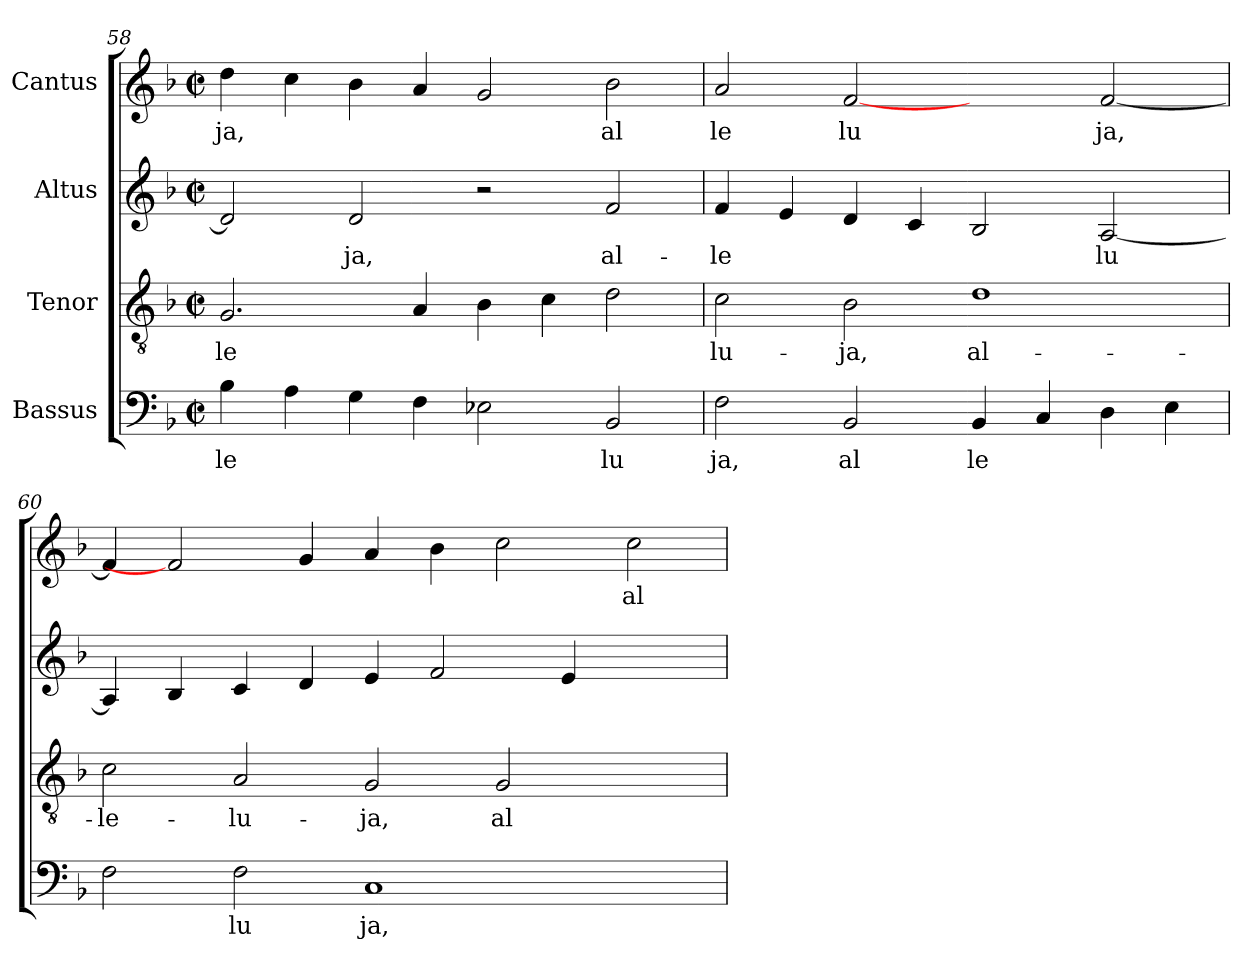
**kern	**text	**kern	**text	**kern	**text	**kern	**text
*part4	*part4	*part3	*part3	*part2	*part2	*part1	*part1
*staff4	*staff4	*staff3	*staff3	*staff2	*staff2	*staff1	*staff1
*I"Bassus	*	*I"Tenor	*	*I"Altus	*	*I"Cantus	*
*clefF4	*	*clefGv2	*	*clefG2	*	*clefG2	*
*k[b-]	*	*k[b-]	*	*k[b-]	*	*k[b-]	*
*F:	*	*F:	*	*F:	*	*F:	*
*M2/2	*	*M2/2	*	*M2/2	*	*M2/2	*
*met(c|)	*	*met(c|)	*	*met(c|)	*	*met(c|)	*
=58	=58	=58	=58	=58	=58	=58	=58
!	!LO:LY:b:cj	!	!LO:LY:b:cj	!	!LO:LY:b:cj	!	!LO:LY:b:cj
4B-\	le	2.G/	-le-	2d/]	--	4dd\	ja,
!	!LO:LY:b:cj	!	!	!	!	!	!LO:LY:b:cj
4A\	.	.	.	.	.	4cc\	.
!	!LO:LY:b:cj	!	!	!	!LO:LY:b:cj	!	!LO:LY:b:cj
4G\	.	.	.	2d/	-ja,	4b-\	.
!	!LO:LY:b:cj	!	!LO:LY:b:cj	!	!	!	!LO:LY:b:cj
4F\	.	4A/	--	.	.	4a/	.
!	!LO:LY:b:cj	!	!LO:LY:b:cj	!	!	!	!LO:LY:b:cj
2E-X\	.	4B-\	--	2r	.	2g/	.
!	!	!	!LO:LY:b:cj	!	!	!	!
.	.	4c\	--	.	.	.	.
!	!LO:LY:b:cj	!	!LO:LY:b:cj	!	!LO:LY:b:cj	!	!LO:LY:b:cj
2BB-/	lu	2d\	--	2f/	al-	2b-\	al
!!LO:PB:g=z
=59	=59	=59	=59	=59	=59	=59	=59
!	!LO:LY:b:cj	!	!LO:LY:b:cj	!	!LO:LY:b:cj	!	!LO:LY:b:cj
2F\	ja,	2c\	-lu-	4f/	-le-	2a/	le
!	!	!	!	!	!LO:LY:b:cj	!	!
.	.	.	.	4e/	--	.	.
!	!LO:LY:b:cj	!	!LO:LY:b:cj	!	!LO:LY:b:cj	!	!LO:LY:b:cj
2BB-/	al	2B-\	-ja,	4d/	--	[2f	lu
!	!	!	!	!	!LO:LY:b:cj	!	!
.	.	.	.	4c/	--	.	.
!	!LO:LY:b:cj	!	!LO:LY:b:cj	!	!LO:LY:b:cj	!	!
4BB-/	le	1d	al-	2B-/	--	2ryy	.
!	!LO:LY:b:cj	!	!	!	!	!	!
4C/	.	.	.	.	.	.	.
!	!LO:LY:b:cj	!	!	!	!LO:LY:b:cj	!	!LO:LY:b:cj
4D\	.	.	.	[<2A/	-lu-	[<2f/	ja,
!	!LO:LY:b:cj	!	!	!	!	!	!
4E\	.	.	.	.	.	.	.
=60	=60	=60	=60	=60	=60	=60	=60
!	!LO:LY:b:cj	!	!LO:LY:b:cj	!	!LO:LY:b:cj	!	!LO:LY:b:cj
2F\	.	2c\	-le-	4A/]	--	4f/]	.
!	!	!	!	!	!LO:LY:b:cj	!	!
.	.	.	.	4B-/	--	2f]	.
!	!LO:LY:b:cj	!	!LO:LY:b:cj	!	!LO:LY:b:cj	!	!
2F\	lu	2A/	-lu-	4c/	--	.	.
!	!	!	!	!	!LO:LY:b:cj	!	!LO:LY:b:cj
.	.	.	.	4d/	--	4g/	.
!	!LO:LY:b:cj	!	!LO:LY:b:cj	!	!LO:LY:b:cj	!	!LO:LY:b:cj
1C	ja,	2G/	-ja,	4e/	--	4a/	.
!	!	!	!	!	!LO:LY:b:cj	!	!LO:LY:b:cj
.	.	.	.	2f/	--	4b-\	.
!	!	!	!LO:LY:b:cj	!	!	!	!LO:LY:b:cj
.	.	2G/	al-	.	.	2cc\	.
!	!	!	!	!	!LO:LY:b:cj	!	!
.	.	.	.	4e/	--	.	.
!	!	!	!	!	!	!	!LO:LY:b:cj
2ryy	.	2ryy	.	2ryy	.	2cc\	al
=	=	=	=	=	=	=	=
*-	*-	*-	*-	*-	*-	*-	*-
